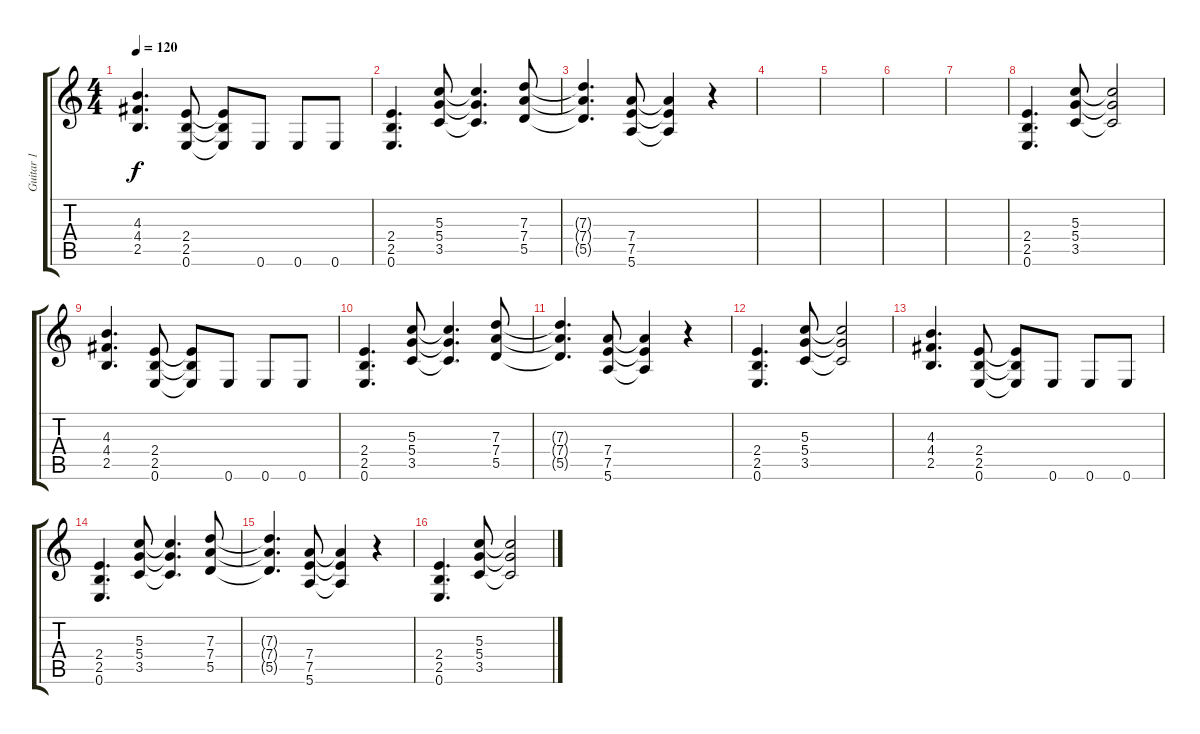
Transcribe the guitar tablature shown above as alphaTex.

\track ("Guitar 1" "Guitar 1") {instrument overdrivenguitar}
\staff {score tabs}
\tuning (E4 B3 G3 D3 A2 E2) {hide}
\ts (4 4)
\tempo 120
\clef g2
\ks c
(4.3 4.4 2.5).4{d dy f} (2.4 2.5 0.6).8 (2.4{t} 2.5{t} 0.6{t}).8 0.6.8 0.6.8 0.6.8 |
(2.4 2.5 0.6).4{d} (5.3 5.4 3.5).8 (5.3{t} 5.4{t} 3.5{t}).4{d} (7.3 7.4 5.5).8 |
(7.3{t} 7.4{t} 5.5{t}).4{d} (7.4 7.5 5.6).8 (7.4{t} 7.5{t} 5.6{t}).4 r.4 |
|
|
|
|
(2.4 2.5 0.6).4{d} (5.3 5.4 3.5).8 (5.3{t} 5.4{t} 3.5{t}).2 |
(4.3 4.4 2.5).4{d} (2.4 2.5 0.6).8 (2.4{t} 2.5{t} 0.6{t}).8 0.6.8 0.6.8 0.6.8 |
(2.4 2.5 0.6).4{d} (5.3 5.4 3.5).8 (5.3{t} 5.4{t} 3.5{t}).4{d} (7.3 7.4 5.5).8 |
(7.3{t} 7.4{t} 5.5{t}).4{d} (7.4 7.5 5.6).8 (7.4{t} 7.5{t} 5.6{t}).4 r.4 |
(2.4 2.5 0.6).4{d} (5.3 5.4 3.5).8 (5.3{t} 5.4{t} 3.5{t}).2 |
(4.3 4.4 2.5).4{d} (2.4 2.5 0.6).8 (2.4{t} 2.5{t} 0.6{t}).8 0.6.8 0.6.8 0.6.8 |
(2.4 2.5 0.6).4{d} (5.3 5.4 3.5).8 (5.3{t} 5.4{t} 3.5{t}).4{d} (7.3 7.4 5.5).8 |
(7.3{t} 7.4{t} 5.5{t}).4{d} (7.4 7.5 5.6).8 (7.4{t} 7.5{t} 5.6{t}).4 r.4 |
(2.4 2.5 0.6).4{d} (5.3 5.4 3.5).8 (5.3{t} 5.4{t} 3.5{t}).2
